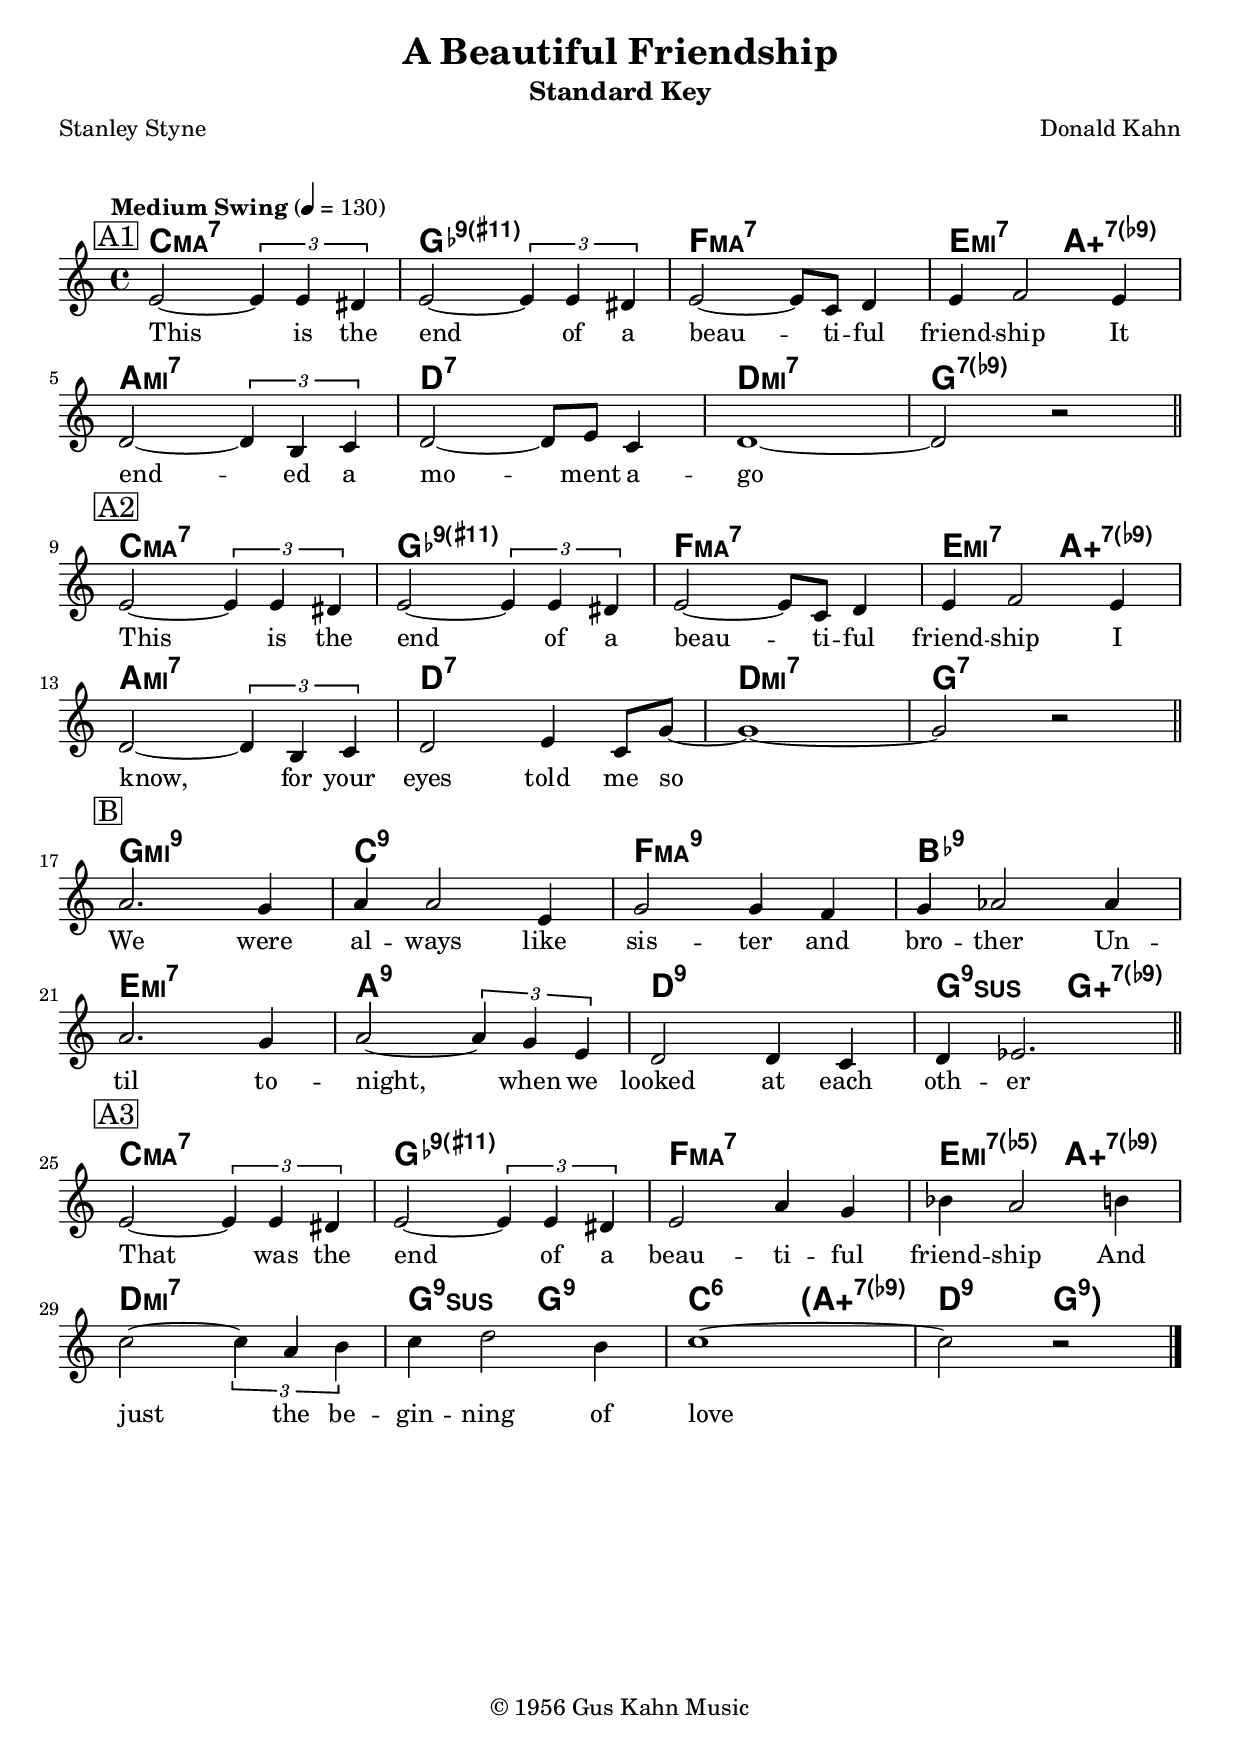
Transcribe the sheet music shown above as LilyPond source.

%% -*- Mode: LilyPond -*-

\version "2.24.0"

\include "english.ly"

instrument = "Standard Key"
whatKey = c
whatClef = "treble"

%% -*- Mode: LilyPond -*-

\include "lead-sheets.ily"

\header {
  title = "A Beautiful Friendship"
  subtitle = \instrument
  poet = "Stanley Styne"
  composer = "Donald Kahn"
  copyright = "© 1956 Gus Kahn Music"
}

refrainLyrics = \lyricmode {
This is the end of a beau -- ti -- ful friend -- ship
It end -- ed a mo -- ment a -- go
This is the end of a beau -- ti -- ful friend -- ship
I know, for your eyes told me so
We were al -- ways like sis -- ter and bro -- ther
Un -- til to -- night, when we looked at each oth -- er
That was the end of a beau -- ti -- ful friend -- ship
And just the be -- gin -- ning of love
}

refrainChords = \chordmode {

  c1:maj7 gf1:9.11+ f1:maj7 e2:m7 a2:7.9-.5+
  a1:m7 d1:7 d1:m7 g1:7.9-
  
  c1:maj7 gf1:9.11+ f1:maj7 e2:m7 a2:7.9-.5+
  a1:m7 d1:7 d1:m7 g1:7

  g1:m9 c1:9 f1:maj9 bf1:9
  e1:m7 a1:9 d1:9 g2:sus9 g2:7.9-.5+
  
  c1:maj7 gf1:9.11+ f1:maj7 e2:m7.5- a2:7.9-.5+
  d1:m7 g2:sus9 g2:9

  c2:6
  
  \chordOpenParen{ a2:7.9-.5+ }
  d2:9
  \chordCloseParen{ g2:9 }
}

refrainKey = c

refrainMelody = \relative c' {
  \time 4/4
  \key \refrainKey \major
  \clef \whatClef
  \tempo "Medium Swing" 4 = 130

  \mark \markup{ \box A1 }
  
  e2~ \tuplet 3/2 { e4 e4 ds4 } | e2~ \tuplet 3/2 { e4 e4 ds4 } | e2~ e8 c8 d4 | e4 f2 e4 |
  \break
  d2~ \tuplet 3/2 { d4 b4 c4 } | d2~ d8 e8 c4 | d1~ | d2 r2 |

  \bar "||"
  \break


  \mark \markup{ \box A2 }

  e2~ \tuplet 3/2 { e4 e4 ds4 } | e2~ \tuplet 3/2 { e4 e4 ds4 } | e2~ e8 c8 d4 | e4 f2 e4 |
  \break
  d2~ \tuplet 3/2 { d4 b4 c4 } | d2 e4 c8 g'8~ | g1~ | g2 r2 |

  \bar "||"
  \break
  
  \mark \markup{ \box B }
  
  a2. g4 | a4 a2 e4 | g2 g4 f4 | g4 af2 af4 |
  a2. g4 | a2~ \tuplet 3/2 { a4 g4 e4 } | d2 d4 c4 | d4 ef2. |


  \bar "||"
  \break

  \mark \markup{ \box A3 }

  e2~ \tuplet 3/2 { e4 e4 ds4 } | e2~ \tuplet 3/2 { e4 e4 ds4 } | e2 a4 g4 | bf4 a2 b4 |
  \break
  c2~ \tuplet 3/2 { c4 a4 b4 } | c4 d2 b4 | c1~ | c2 r2 |

  \bar "|."
}

\include "paper.ily"

\markup {
  \vspace #1
}

\include "refrain.ily"

performanceNotes =
\markup {
  \column {
    \line { \huge { Bass two-feel, vocal first chorus } }
    \line { \huge { Guitar solo whole form, turnaround to B. Vocal B to end } }
    \line { \huge { Tag bars 29&30 3x } }
  } }

\include "notes.ily"

